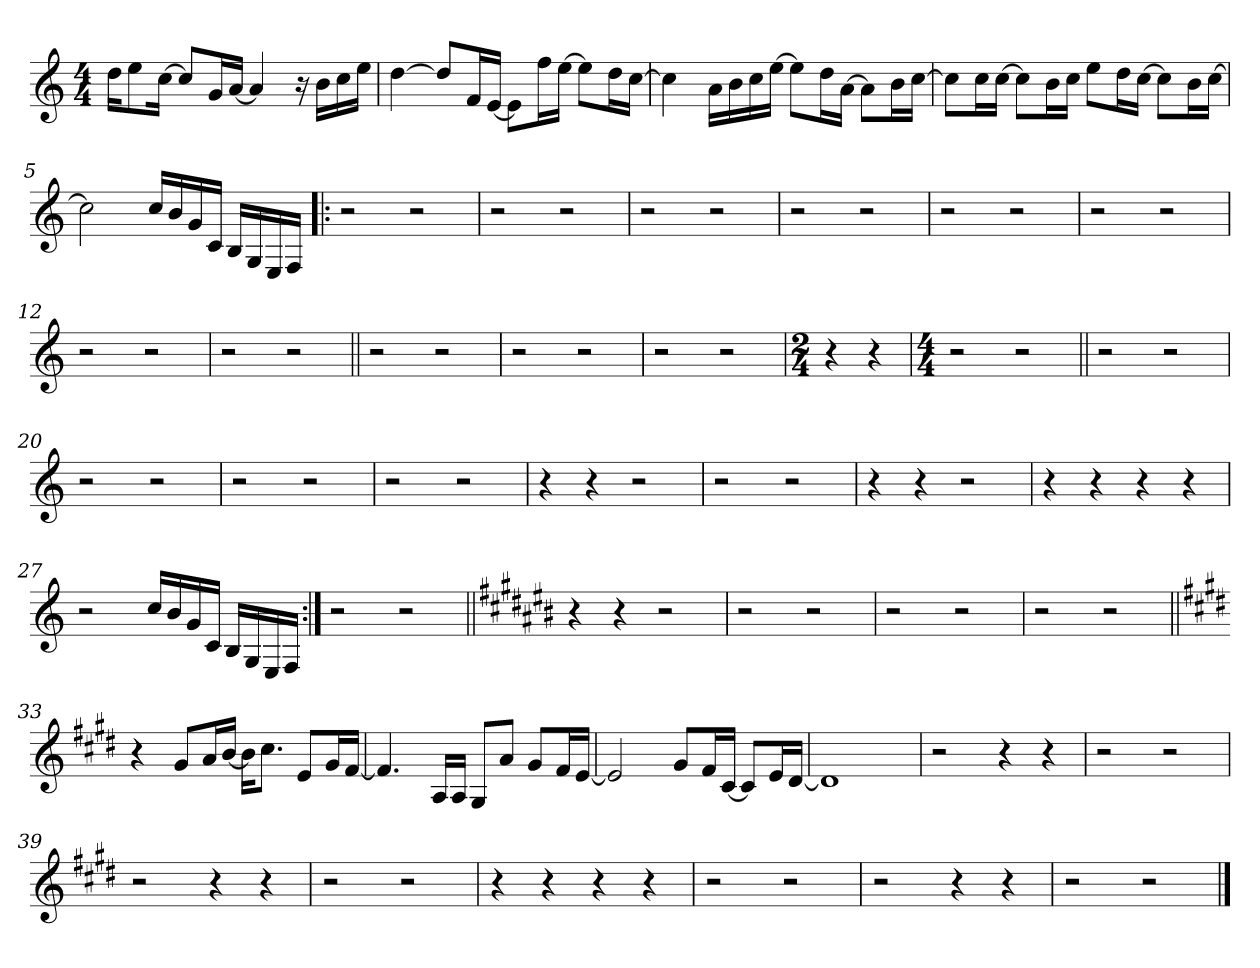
**kern
*part1
*staff1
!!LO:PB:g=z
*clefG2
*k[]
*C:
*M4/4
*MM68
=1
16ddi\KL
8eei\
[>16cci\Jk
8cci/L]
16gi/L
[<16ai/JJ
4ai/]
16r
16bi\LL
16cci\
16eei\JJ
=2
[>4ddi\
8ddi/L]
16fi/L
[<16ei/JJ
8ei\L]
16ffi\L
[>16eei\JJ
8eei\L]
16ddi\L
[>16cci\JJ
=3
4cci\]
16ai\LL
16bi\
16cci\
[>16eei\JJ
8eei\L]
16ddi\L
[>16ai\JJ
8ai\L]
16bi\L
[>16cci\JJ
!!LO:LB:g=z
=4
8cci\L]
16cci\L
[>16cci\JJ
8cci\L]
16bi\L
16cci\JJ
8eei\L
16ddi\L
[>16cci\JJ
8cci\L]
16bi\L
[>16cci\JJ
=5
2cci\]
16cci/LL
16bi/
16gi/
16ci/JJ
16Bi/LL
16Gi/
16Ei/
16Fi/JJ
=6!|:
2r
2r
=7
2r
2r
=8
2r
2r
!!LO:LB:g=z
=9
2r
2r
=10
2r
2r
=11
2r
2r
=12
2r
2r
=13
2r
2r
=14||
2r
2r
=15
2r
2r
!!LO:LB:g=z
=16
2r
2r
=17
*M2/4
4r
4r
=18
*M4/4
2r
2r
=19||
2r
2r
=20
2r
2r
=21
2r
2r
=22
2r
2r
!!LO:LB:g=z
=23
4r
4r
2r
=24
2r
2r
=25
4r
4r
2r
=26
4r
4r
4r
4r
=27
2r
16cci/LL
16bi/
16gi/
16ci/JJ
16Bi/LL
16Gi/
16Ei/
16Fi/JJ
!!LO:LB:g=z
=28:|!
2r
2r
=29||
*k[f#c#g#d#a#e#b#]
*C#:
4r
4r
2r
=30
2r
2r
=31
2r
2r
=32
2r
2r
!!LO:LB:g=z
=33||
*k[f#c#g#d#]
*E:
4r
8g#i/L
16ai/L
[<16bi/JJ
16bi\KL]
8.cc#i\J
8ei/L
16g#i/L
[<16f#i/JJ
=34
4.f#i/]
16Ai/LL
16Ai/JJ
8G#i/L
8ai/J
8g#i/L
16f#i/L
[<16ei/JJ
=35
2ei/]
8g#i/L
16f#i/L
[<16c#i/JJ
8c#i/L]
16ei/L
[<16d#i/JJ
=36
1d#i]
=37
2r
4r
4r
!!LO:LB:g=z
=38
2r
2r
=39
2r
4r
4r
=40
2r
2r
=41
4r
4r
4r
4r
=42
2r
2r
=43
2r
4r
4r
=44
2r
2r
==
*-
